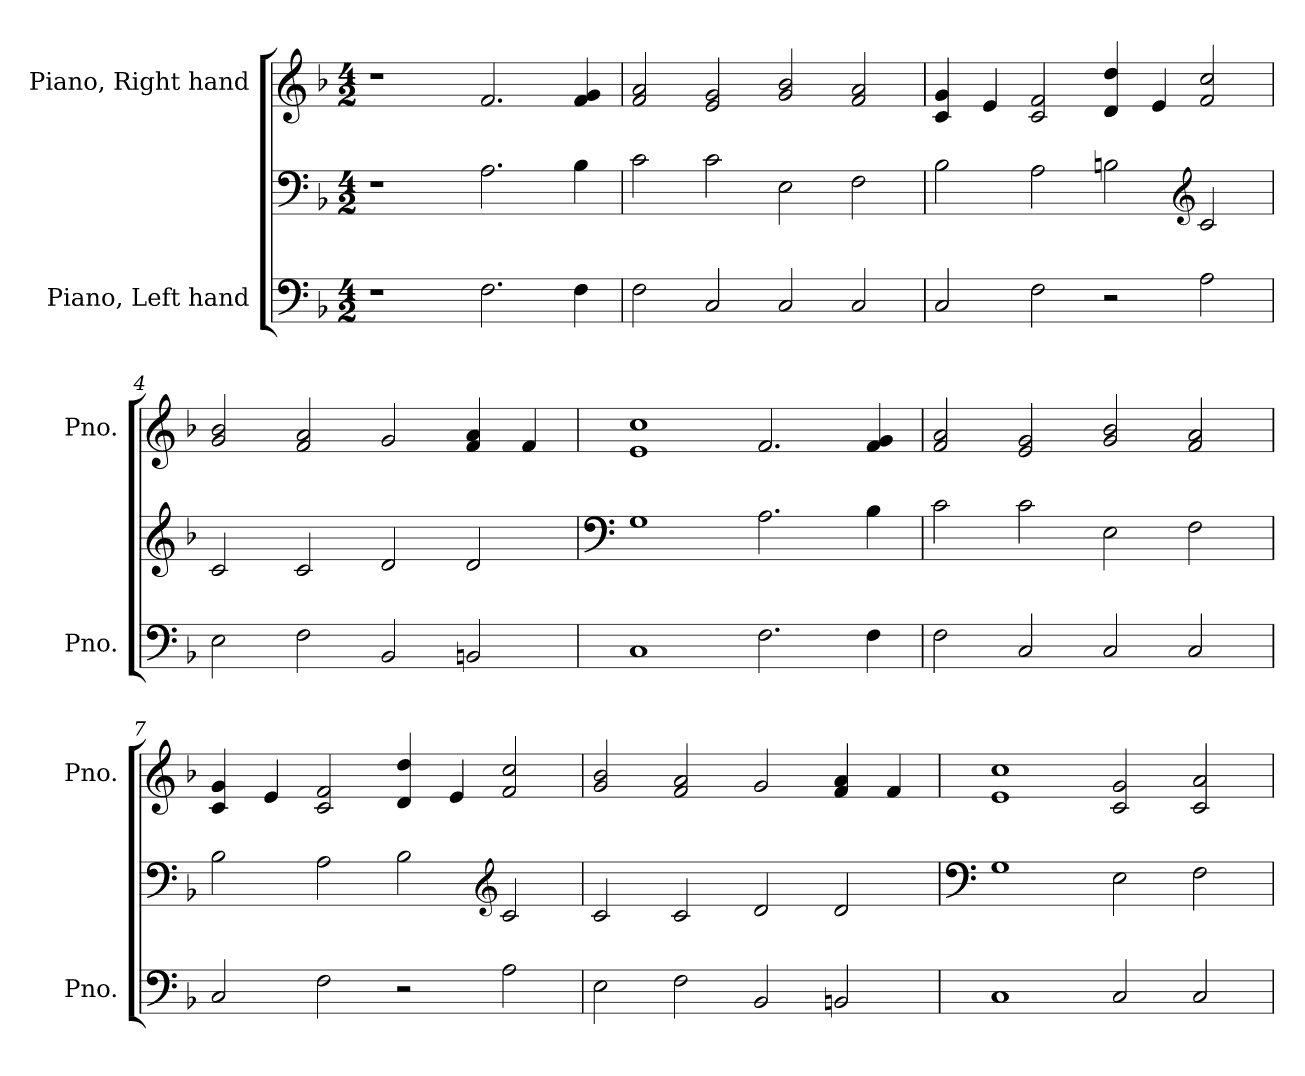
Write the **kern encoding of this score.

**kern	**kern	**kern
*part2	*part2	*part1
*staff3	*staff2	*staff1
*I"Piano, Left hand	*	*I"Piano, Right hand
*I'Pno.	*	*I'Pno.
*clefF4	*clefF4	*clefG2
*k[b-]	*k[b-]	*k[b-]
*M4/2	*M4/2	*M4/2
*MM120	*MM120	*MM120
=1	=1	=1
1r	1r	1r
2.F\	2.A\	2.f/
4F\	4B-\	4f/ 4g/
=2	=2	=2
2F\	2c\	2f/ 2a/
2C/	2c\	2e/ 2g/
2C/	2E\	2g/ 2b-/
2C/	2F\	2f/ 2a/
=3	=3	=3
2C/	2B-\	4c/ 4g/
.	.	4e/
2F\	2A\	2c/ 2f/
2r	2Bn\	4d/ 4dd/
.	.	4e/
*	*clefG2	*
2A\	2c/	2f/ 2cc/
=4	=4	=4
2E\	2c/	2g/ 2b-/
2F\	2c/	2f/ 2a/
2BB-/	2d/	2g/
2BBn/	2d/	4f/ 4a/
.	.	4f/
=5	=5	=5
*	*clefF4	*
1C	1G	1e 1cc
2.F\	2.A\	2.f/
4F\	4B-\	4f/ 4g/
!!LO:LB:g=z
=6	=6	=6
2F\	2c\	2f/ 2a/
2C/	2c\	2e/ 2g/
2C/	2E\	2g/ 2b-/
2C/	2F\	2f/ 2a/
=7	=7	=7
2C/	2B-\	4c/ 4g/
.	.	4e/
2F\	2A\	2c/ 2f/
2r	2B-\	4d/ 4dd/
.	.	4e/
*	*clefG2	*
2A\	2c/	2f/ 2cc/
=8	=8	=8
2E\	2c/	2g/ 2b-/
2F\	2c/	2f/ 2a/
2BB-/	2d/	2g/
2BBn/	2d/	4f/ 4a/
.	.	4f/
=9	=9	=9
*	*clefF4	*
1C	1G	1e 1cc
2C/	2E\	2c/ 2g/
2C/	2F\	2c/ 2a/
=	=	=
*-	*-	*-
